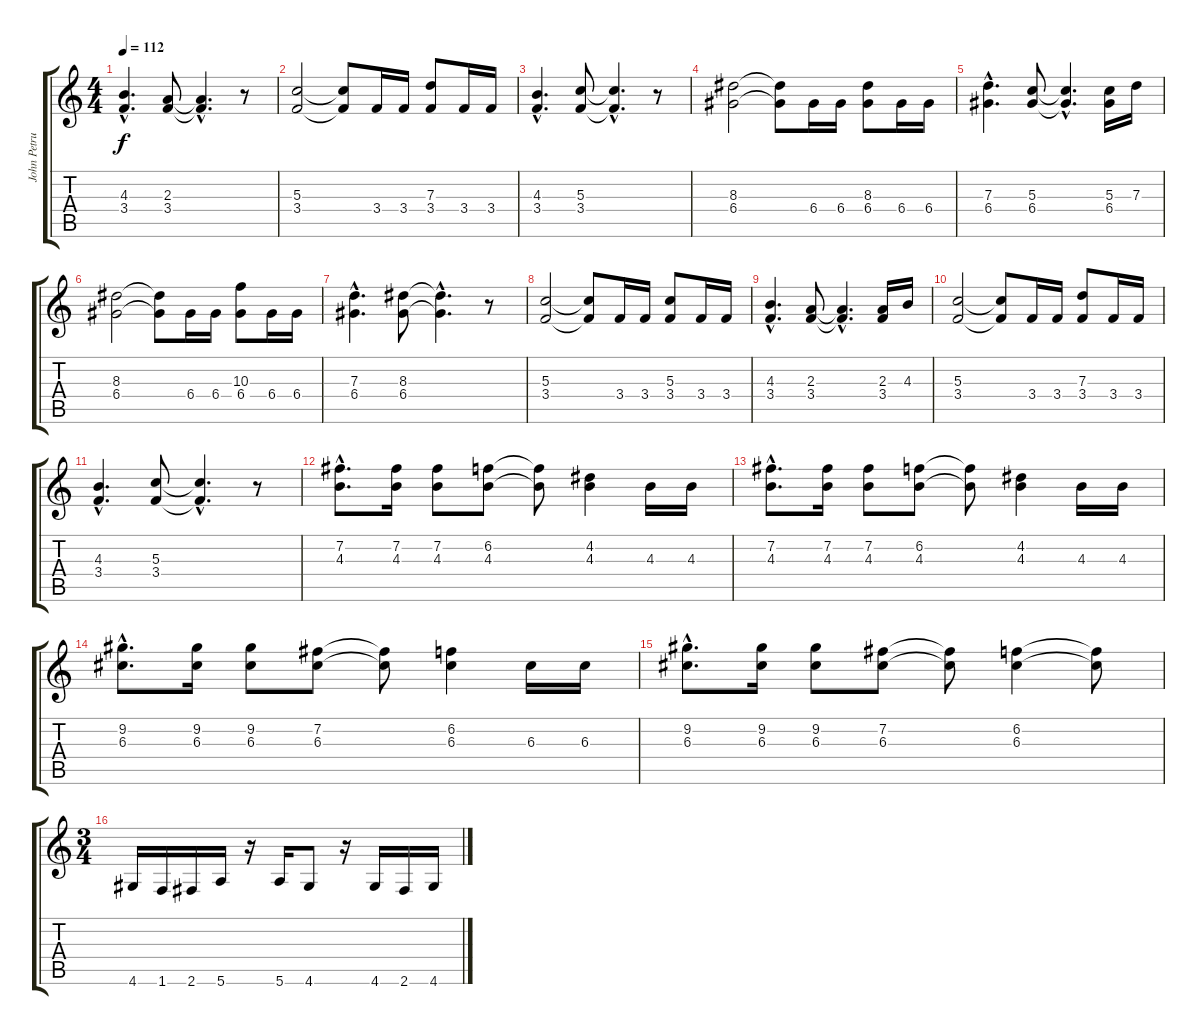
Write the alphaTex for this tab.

\track ("John Petrucci - 6 Strings Guitar" "John Petru") {instrument distortionguitar}
\staff {score tabs}
\tuning (E4 B3 G3 D3 A2 E2) {hide}
\ts (4 4)
\tempo 112
\clef g2
\ks c
(4.3{hac} 3.4{hac}).4{d dy f} (2.3 3.4).8 (2.3{hac t} 3.4{hac t}).4{d} r.8 |
(5.3 3.4).2 (5.3{t} 3.4{t}).8 3.4.16 3.4.16 (7.3 3.4).8 3.4.16 3.4.16 |
(4.3{hac} 3.4{hac}).4{d} (5.3 3.4).8 (5.3{hac t} 3.4{hac t}).4{d} r.8 |
(8.3 6.4).2 (8.3{t} 6.4{t}).8 6.4.16 6.4.16 (8.3 6.4).8 6.4.16 6.4.16 |
(7.3{hac} 6.4{hac}).4{d} (5.3 6.4).8 (5.3{hac t} 6.4{hac t}).4{d} (5.3 6.4).16 7.3.16 |
(8.3 6.4).2 (8.3{t} 6.4{t}).8 6.4.16 6.4.16 (10.3 6.4).8 6.4.16 6.4.16 |
(7.3{hac} 6.4{hac}).4{d} (8.3 6.4).8 (8.3{hac t} 6.4{hac t}).4{d} r.8 |
(5.3 3.4).2 (5.3{t} 3.4{t}).8 3.4.16 3.4.16 (5.3 3.4).8 3.4.16 3.4.16 |
(4.3{hac} 3.4{hac}).4{d} (2.3 3.4).8 (2.3{hac t} 3.4{hac t}).4{d} (2.3 3.4).16 4.3.16 |
(5.3 3.4).2 (5.3{t} 3.4{t}).8 3.4.16 3.4.16 (7.3 3.4).8 3.4.16 3.4.16 |
(4.3{hac} 3.4{hac}).4{d} (5.3 3.4).8 (5.3{hac t} 3.4{hac t}).4{d} r.8 |
(7.2{hac} 4.3{hac}).8{d} (7.2 4.3).16 (7.2 4.3).8 (6.2 4.3).8 (6.2{t} 4.3{t}).8 (4.2 4.3).4 4.3.16 4.3.16 |
(7.2{hac} 4.3{hac}).8{d} (7.2 4.3).16 (7.2 4.3).8 (6.2 4.3).8 (6.2{t} 4.3{t}).8 (4.2 4.3).4 4.3.16 4.3.16 |
(9.2{hac} 6.3{hac}).8{d} (9.2 6.3).16 (9.2 6.3).8 (7.2 6.3).8 (7.2{t} 6.3{t}).8 (6.2 6.3).4 6.3.16 6.3.16 |
(9.2{hac} 6.3{hac}).8{d} (9.2 6.3).16 (9.2 6.3).8 (7.2 6.3).8 (7.2{t} 6.3{t}).8 (6.2 6.3).4 (6.2{t} 6.3{t}).8 |
\ts (3 4)
4.6.16 1.6.16 2.6.16 5.6.16 r.16 5.6.16 4.6.8 r.16 4.6.16 2.6.16 4.6.16
